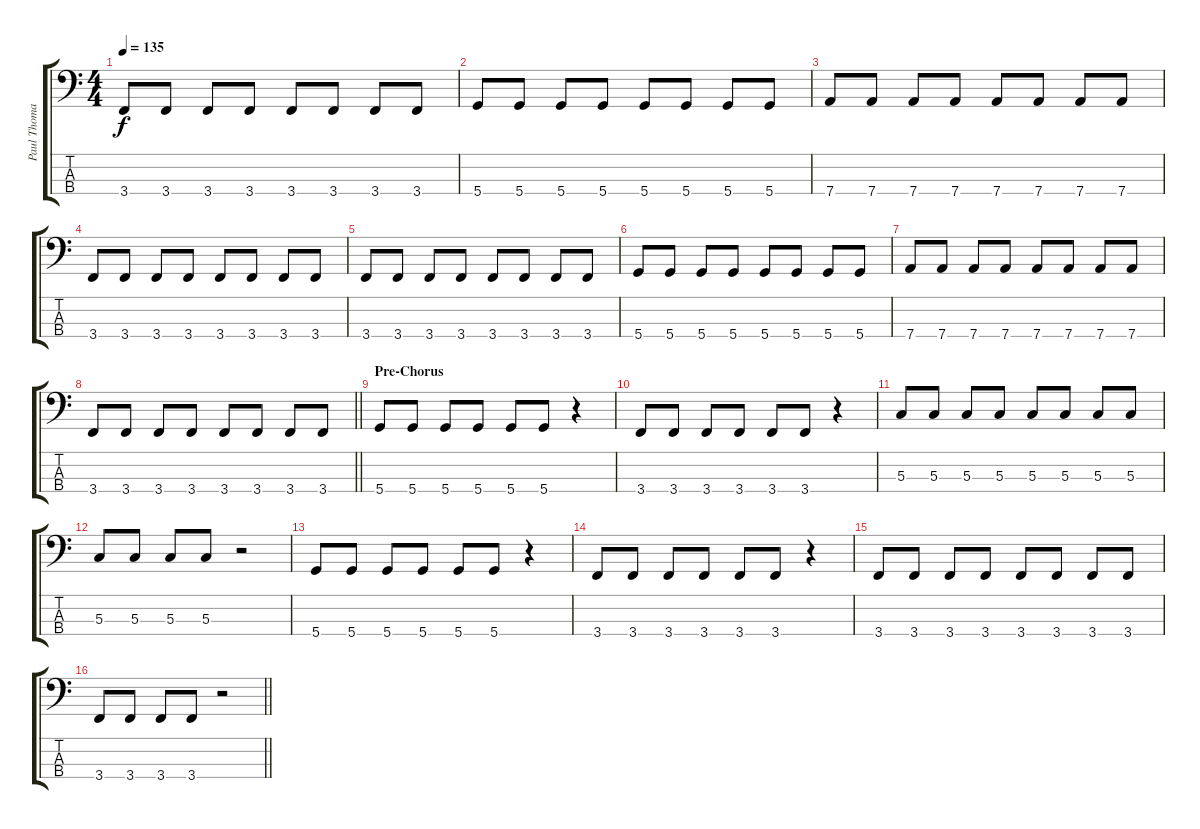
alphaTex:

\track ("Paul Thomas - Bass" "Paul Thoma") {instrument electricbassfinger}
\staff {score tabs}
\tuning (F2 C2 G1 D1) {hide}
\ts (4 4)
\tempo 135
\clef f4
\ks c
3.4.8{dy f} 3.4.8 3.4.8 3.4.8 3.4.8 3.4.8 3.4.8 3.4.8 |
5.4.8 5.4.8 5.4.8 5.4.8 5.4.8 5.4.8 5.4.8 5.4.8 |
7.4.8 7.4.8 7.4.8 7.4.8 7.4.8 7.4.8 7.4.8 7.4.8 |
3.4.8 3.4.8 3.4.8 3.4.8 3.4.8 3.4.8 3.4.8 3.4.8 |
3.4.8 3.4.8 3.4.8 3.4.8 3.4.8 3.4.8 3.4.8 3.4.8 |
5.4.8 5.4.8 5.4.8 5.4.8 5.4.8 5.4.8 5.4.8 5.4.8 |
7.4.8 7.4.8 7.4.8 7.4.8 7.4.8 7.4.8 7.4.8 7.4.8 |
\barLineRight lightlight
3.4.8 3.4.8 3.4.8 3.4.8 3.4.8 3.4.8 3.4.8 3.4.8 |
\section ("" "Pre-Chorus")
5.4.8 5.4.8 5.4.8 5.4.8 5.4.8 5.4.8 r.4 |
3.4.8 3.4.8 3.4.8 3.4.8 3.4.8 3.4.8 r.4 |
5.3.8 5.3.8 5.3.8 5.3.8 5.3.8 5.3.8 5.3.8 5.3.8 |
5.3.8 5.3.8 5.3.8 5.3.8 r.2 |
5.4.8 5.4.8 5.4.8 5.4.8 5.4.8 5.4.8 r.4 |
3.4.8 3.4.8 3.4.8 3.4.8 3.4.8 3.4.8 r.4 |
3.4.8 3.4.8 3.4.8 3.4.8 3.4.8 3.4.8 3.4.8 3.4.8 |
\barLineRight lightlight
3.4.8 3.4.8 3.4.8 3.4.8 r.2
